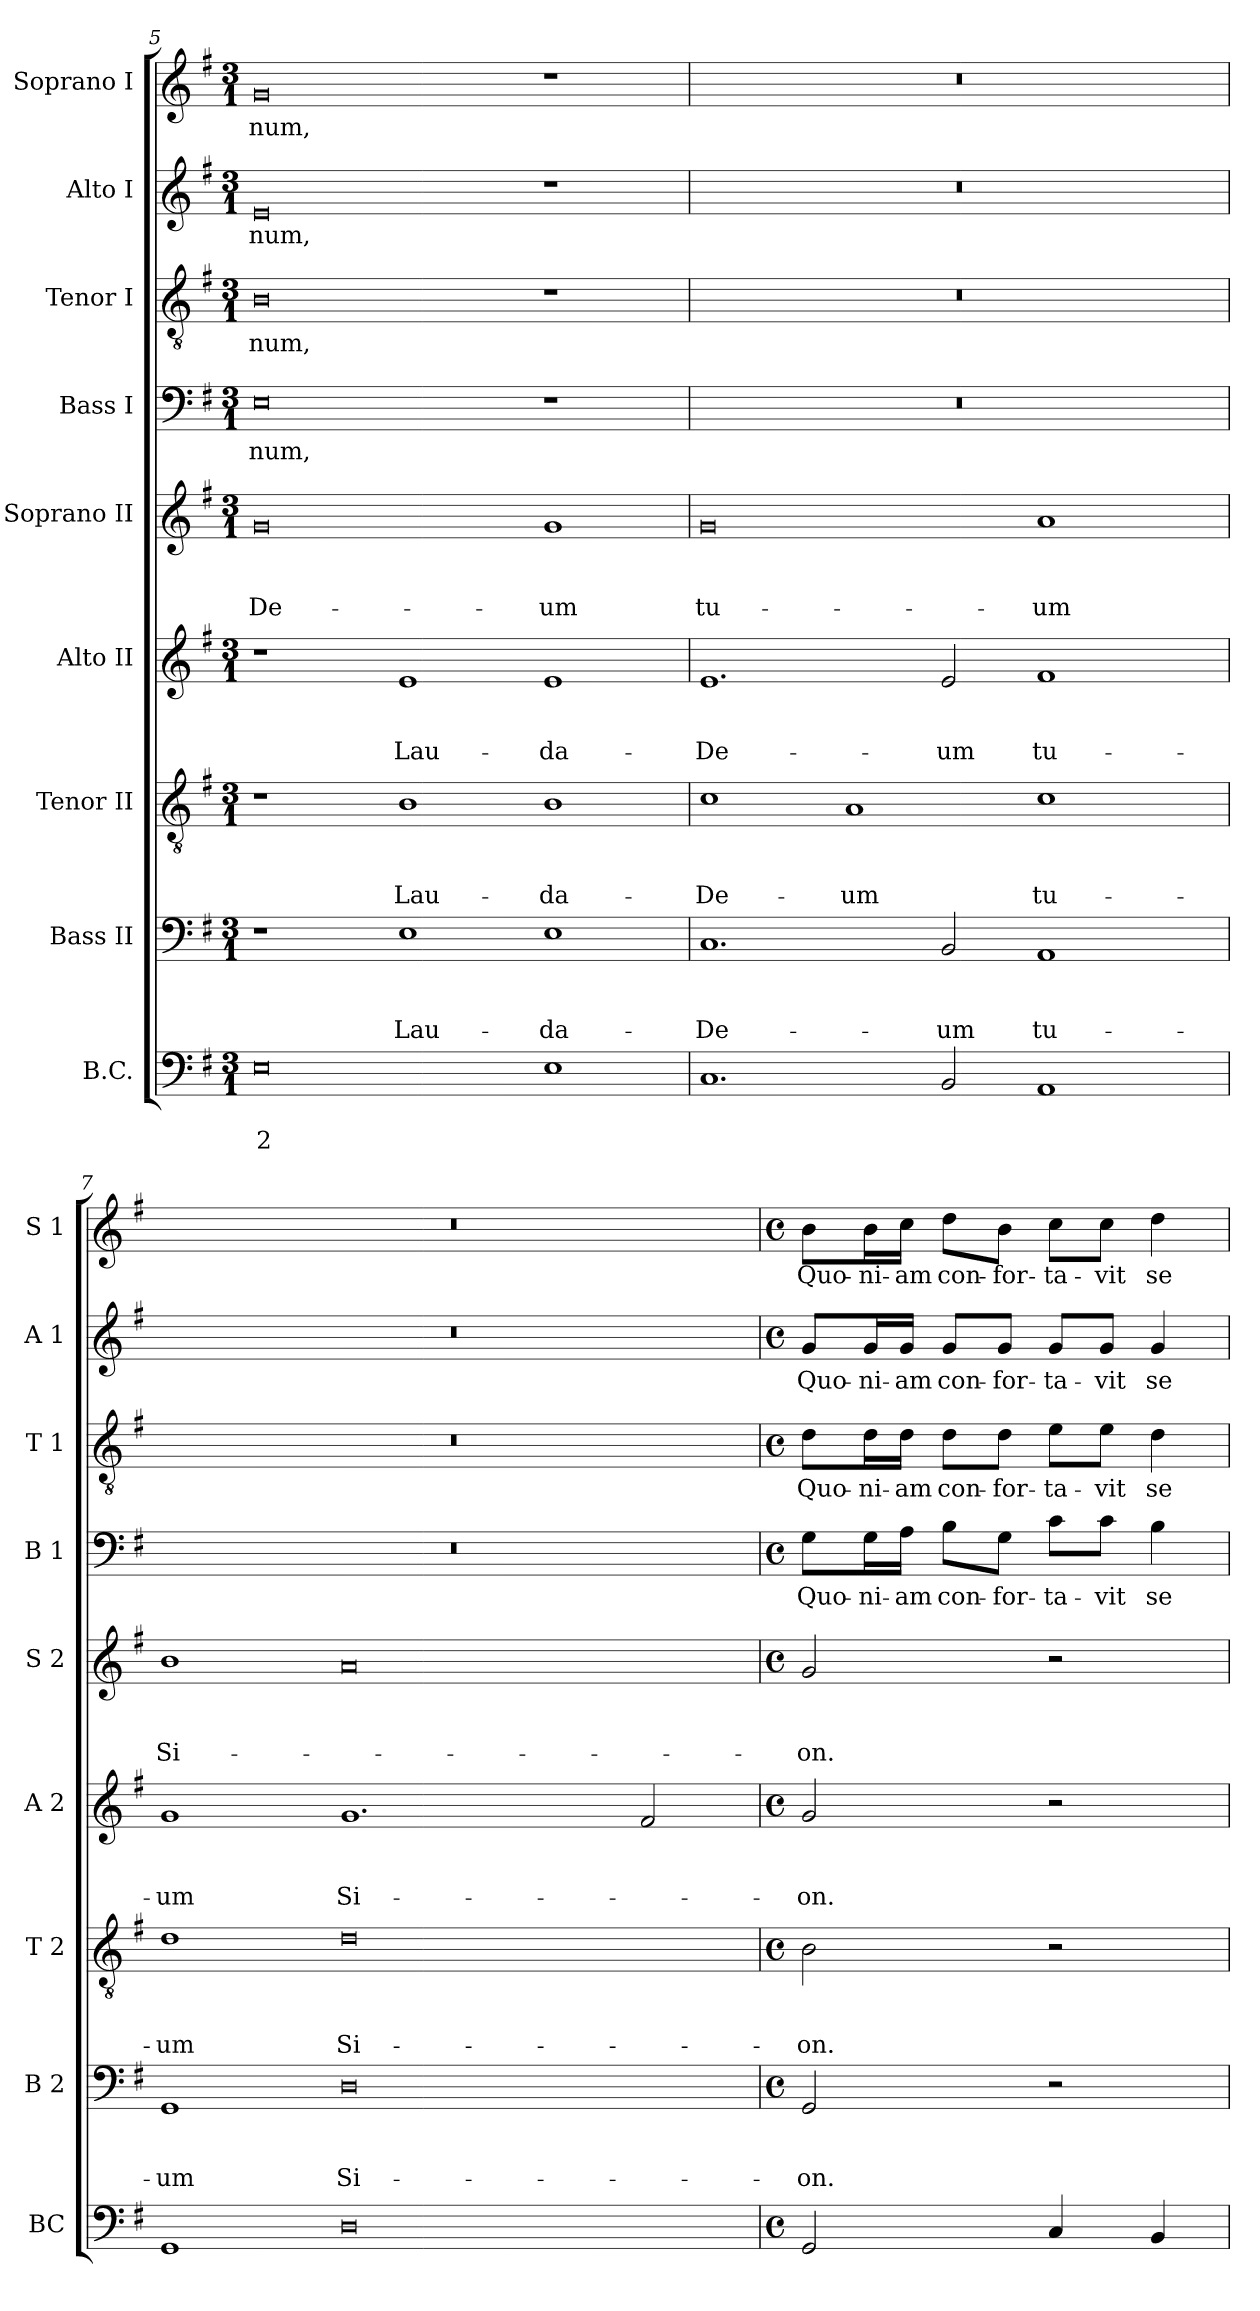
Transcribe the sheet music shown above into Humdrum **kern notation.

**kern	**text	**text	**kern	**text	**text	**text	**kern	**text	**text	**text	**kern	**text	**text	**text	**kern	**text	**text	**text	**kern	**text	**kern	**text	**kern	**text	**kern	**text
*part9	*part9	*part9	*part8	*part8	*part8	*part8	*part7	*part7	*part7	*part7	*part6	*part6	*part6	*part6	*part5	*part5	*part5	*part5	*part4	*part4	*part3	*part3	*part2	*part2	*part1	*part1
*staff9	*staff9	*staff9	*staff8	*staff8	*staff8	*staff8	*staff7	*staff7	*staff7	*staff7	*staff6	*staff6	*staff6	*staff6	*staff5	*staff5	*staff5	*staff5	*staff4	*staff4	*staff3	*staff3	*staff2	*staff2	*staff1	*staff1
*I"B.C.	*	*	*I"Bass II	*	*	*	*I"Tenor II	*	*	*	*I"Alto II	*	*	*	*I"Soprano II	*	*	*	*I"Bass I	*	*I"Tenor I	*	*I"Alto I	*	*I"Soprano I	*
*I'BC	*	*	*I'B 2	*	*	*	*I'T 2	*	*	*	*I'A 2	*	*	*	*I'S 2	*	*	*	*I'B 1	*	*I'T 1	*	*I'A 1	*	*I'S 1	*
*clefF4	*	*	*clefF4	*	*	*	*clefGv2	*	*	*	*clefG2	*	*	*	*clefG2	*	*	*	*clefF4	*	*clefGv2	*	*clefG2	*	*clefG2	*
*k[f#]	*	*	*k[f#]	*	*	*	*k[f#]	*	*	*	*k[f#]	*	*	*	*k[f#]	*	*	*	*k[f#]	*	*k[f#]	*	*k[f#]	*	*k[f#]	*
*G:	*	*	*G:	*	*	*	*G:	*	*	*	*G:	*	*	*	*G:	*	*	*	*G:	*	*G:	*	*G:	*	*G:	*
*M3/1	*	*	*M3/1	*	*	*	*M3/1	*	*	*	*M3/1	*	*	*	*M3/1	*	*	*	*M3/1	*	*M3/1	*	*M3/1	*	*M3/1	*
=5	=5	=5	=5	=5	=5	=5	=5	=5	=5	=5	=5	=5	=5	=5	=5	=5	=5	=5	=5	=5	=5	=5	=5	=5	=5	=5
!	!	!LO:LY:b	!	!	!	!	!	!	!	!	!	!	!	!	!	!	!	!LO:LY:b	!	!LO:LY:b	!	!LO:LY:b	!	!LO:LY:b	!	!LO:LY:b
0E	.	2	1r	.	.	.	1r	.	.	.	1r	.	.	.	0g	.	.	-De-	0E	-num,	0B	-num,	0e	-num,	0g	-num,
!	!	!	!	!	!	!LO:LY:b	!	!	!	!LO:LY:b	!	!	!	!LO:LY:b	!	!	!	!	!	!	!	!	!	!	!	!
.	.	.	1E	.	.	Lau-	1B	.	.	Lau-	1e	.	.	Lau-	.	.	.	.	.	.	.	.	.	.	.	.
!	!	!	!	!	!	!LO:LY:b	!	!	!	!LO:LY:b	!	!	!	!LO:LY:b	!	!	!	!LO:LY:b	!	!	!	!	!	!	!	!
1E	.	.	1E	.	.	-da-	1B	.	.	-da-	1e	.	.	-da-	1g	.	.	-um	1r	.	1r	.	1r	.	1r	.
=6	=6	=6	=6	=6	=6	=6	=6	=6	=6	=6	=6	=6	=6	=6	=6	=6	=6	=6	=6	=6	=6	=6	=6	=6	=6	=6
*^	*	*	*	*	*	*	*	*	*	*	*	*	*	*	*	*	*	*	*	*	*	*	*	*	*	*
!	!	!	!	!	!	!	!LO:LY:b	!	!	!	!LO:LY:b	!	!	!	!LO:LY:b	!	!	!	!LO:LY:b	!	!	!	!	!	!	!	!
1.C	1ryy	.	.	1.C	.	.	-De-	1c	.	.	-De-	1.e	.	.	-De-	0g	.	.	tu-	0.r	.	0.r	.	0.r	.	0.r	.
!	!	!	!	!	!	!	!	!	!	!	!LO:LY:b	!	!	!	!	!	!	!	!	!	!	!	!	!	!	!	!
.	1ryy	.	.	.	.	.	.	1A	.	.	-um	.	.	.	.	.	.	.	.	.	.	.	.	.	.	.	.
!	!	!	!	!	!	!	!LO:LY:b	!	!	!	!	!	!	!	!LO:LY:b	!	!	!	!	!	!	!	!	!	!	!	!
2BB/	.	.	.	2BB/	.	.	-um	.	.	.	.	2e/	.	.	-um	.	.	.	.	.	.	.	.	.	.	.	.
!	!	!	!	!	!	!	!LO:LY:b	!	!	!	!LO:LY:b	!	!	!	!LO:LY:b	!	!	!	!LO:LY:b	!	!	!	!	!	!	!	!
1AA	2ryy	.	.	1AA	.	.	tu-	1c	.	.	tu-	1f#	.	.	tu-	1a	.	.	-um	.	.	.	.	.	.	.	.
.	2ryy	.	.	.	.	.	.	.	.	.	.	.	.	.	.	.	.	.	.	.	.	.	.	.	.	.	.
=7	=7	=7	=7	=7	=7	=7	=7	=7	=7	=7	=7	=7	=7	=7	=7	=7	=7	=7	=7	=7	=7	=7	=7	=7	=7	=7	=7
!	!	!	!	!	!	!	!LO:LY:b	!	!	!	!LO:LY:b	!	!	!	!LO:LY:b	!	!	!	!LO:LY:b	!	!	!	!	!	!	!	!
1GG	1ryy	.	.	1GG	.	.	-um	1d	.	.	-um	1g	.	.	-um	1b	.	.	Si-	0.r	.	0.r	.	0.r	.	0.r	.
!	!	!	!	!	!	!	!LO:LY:b	!	!	!	!LO:LY:b	!	!	!	!LO:LY:b	!	!	!	!	!	!	!	!	!	!	!	!
0D	1ryy	.	.	0D	.	.	Si-	0d	.	.	Si-	1.g	.	.	Si-	0a	.	.	.	.	.	.	.	.	.	.	.
.	2ryy	.	.	.	.	.	.	.	.	.	.	.	.	.	.	.	.	.	.	.	.	.	.	.	.	.	.
.	2ryy	.	.	.	.	.	.	.	.	.	.	2f#/	.	.	.	.	.	.	.	.	.	.	.	.	.	.	.
*v	*v	*	*	*	*	*	*	*	*	*	*	*	*	*	*	*	*	*	*	*	*	*	*	*	*	*	*
!!LO:PB:g=z
=8	=8	=8	=8	=8	=8	=8	=8	=8	=8	=8	=8	=8	=8	=8	=8	=8	=8	=8	=8	=8	=8	=8	=8	=8	=8	=8
*M4/4	*	*	*M4/4	*	*	*	*M4/4	*	*	*	*M4/4	*	*	*	*M4/4	*	*	*	*M4/4	*	*M4/4	*	*M4/4	*	*M4/4	*
*met(c)	*	*	*met(c)	*	*	*	*met(c)	*	*	*	*met(c)	*	*	*	*met(c)	*	*	*	*met(c)	*	*met(c)	*	*met(c)	*	*met(c)	*
*^	*	*	*	*	*	*	*	*	*	*	*	*	*	*	*	*	*	*	*	*	*	*	*	*	*	*
!	!	!	!	!	!	!	!LO:LY:b	!	!	!	!LO:LY:b	!	!	!	!LO:LY:b	!	!	!	!LO:LY:b	!	!LO:LY:b	!	!LO:LY:b	!	!LO:LY:b	!	!LO:LY:b
*v	*v	*	*	*	*	*	*	*	*	*	*	*	*	*	*	*	*	*	*	*	*	*	*	*	*	*	*
2GG/	.	.	2GG/	.	.	-on.	2B\	.	.	-on.	2g/	.	.	-on.	2g/	.	.	-on.	8G\L	Quo-	8d\L	Quo-	8g/L	Quo-	8b\L	Quo-
!	!	!	!	!	!	!	!	!	!	!	!	!	!	!	!	!	!	!	!	!LO:LY:b	!	!LO:LY:b	!	!LO:LY:b	!	!LO:LY:b
.	.	.	.	.	.	.	.	.	.	.	.	.	.	.	.	.	.	.	16G\L	-ni-	16d\L	-ni-	16g/L	-ni-	16b\L	-ni-
!	!	!	!	!	!	!	!	!	!	!	!	!	!	!	!	!	!	!	!	!LO:LY:b	!	!LO:LY:b	!	!LO:LY:b	!	!LO:LY:b
.	.	.	.	.	.	.	.	.	.	.	.	.	.	.	.	.	.	.	16A\JJ	-am	16d\JJ	-am	16g/JJ	-am	16cc\JJ	-am
!	!	!	!	!	!	!	!	!	!	!	!	!	!	!	!	!	!	!	!	!LO:LY:b	!	!LO:LY:b	!	!LO:LY:b	!	!LO:LY:b
.	.	.	.	.	.	.	.	.	.	.	.	.	.	.	.	.	.	.	8B\L	con-	8d\L	con-	8g/L	con-	8dd\L	con-
!	!	!	!	!	!	!	!	!	!	!	!	!	!	!	!	!	!	!	!	!LO:LY:b	!	!LO:LY:b	!	!LO:LY:b	!	!LO:LY:b
.	.	.	.	.	.	.	.	.	.	.	.	.	.	.	.	.	.	.	8G\J	-for-	8d\J	-for-	8g/J	-for-	8b\J	-for-
!	!	!	!	!	!	!	!	!	!	!	!	!	!	!	!	!	!	!	!	!LO:LY:b	!	!LO:LY:b	!	!LO:LY:b	!	!LO:LY:b
4C/	.	.	2r	.	.	.	2r	.	.	.	2r	.	.	.	2r	.	.	.	8c\L	-ta-	8e\L	-ta-	8g/L	-ta-	8cc\L	-ta-
!	!	!	!	!	!	!	!	!	!	!	!	!	!	!	!	!	!	!	!	!LO:LY:b	!	!LO:LY:b	!	!LO:LY:b	!	!LO:LY:b
.	.	.	.	.	.	.	.	.	.	.	.	.	.	.	.	.	.	.	8c\J	-vit	8e\J	-vit	8g/J	-vit	8cc\J	-vit
!	!	!	!	!	!	!	!	!	!	!	!	!	!	!	!	!	!	!	!	!LO:LY:b	!	!LO:LY:b	!	!LO:LY:b	!	!LO:LY:b
4BB/	.	.	.	.	.	.	.	.	.	.	.	.	.	.	.	.	.	.	4B\	se-	4d\	se-	4g/	se-	4dd\	se-
=	=	=	=	=	=	=	=	=	=	=	=	=	=	=	=	=	=	=	=	=	=	=	=	=	=	=
*-	*-	*-	*-	*-	*-	*-	*-	*-	*-	*-	*-	*-	*-	*-	*-	*-	*-	*-	*-	*-	*-	*-	*-	*-	*-	*-
